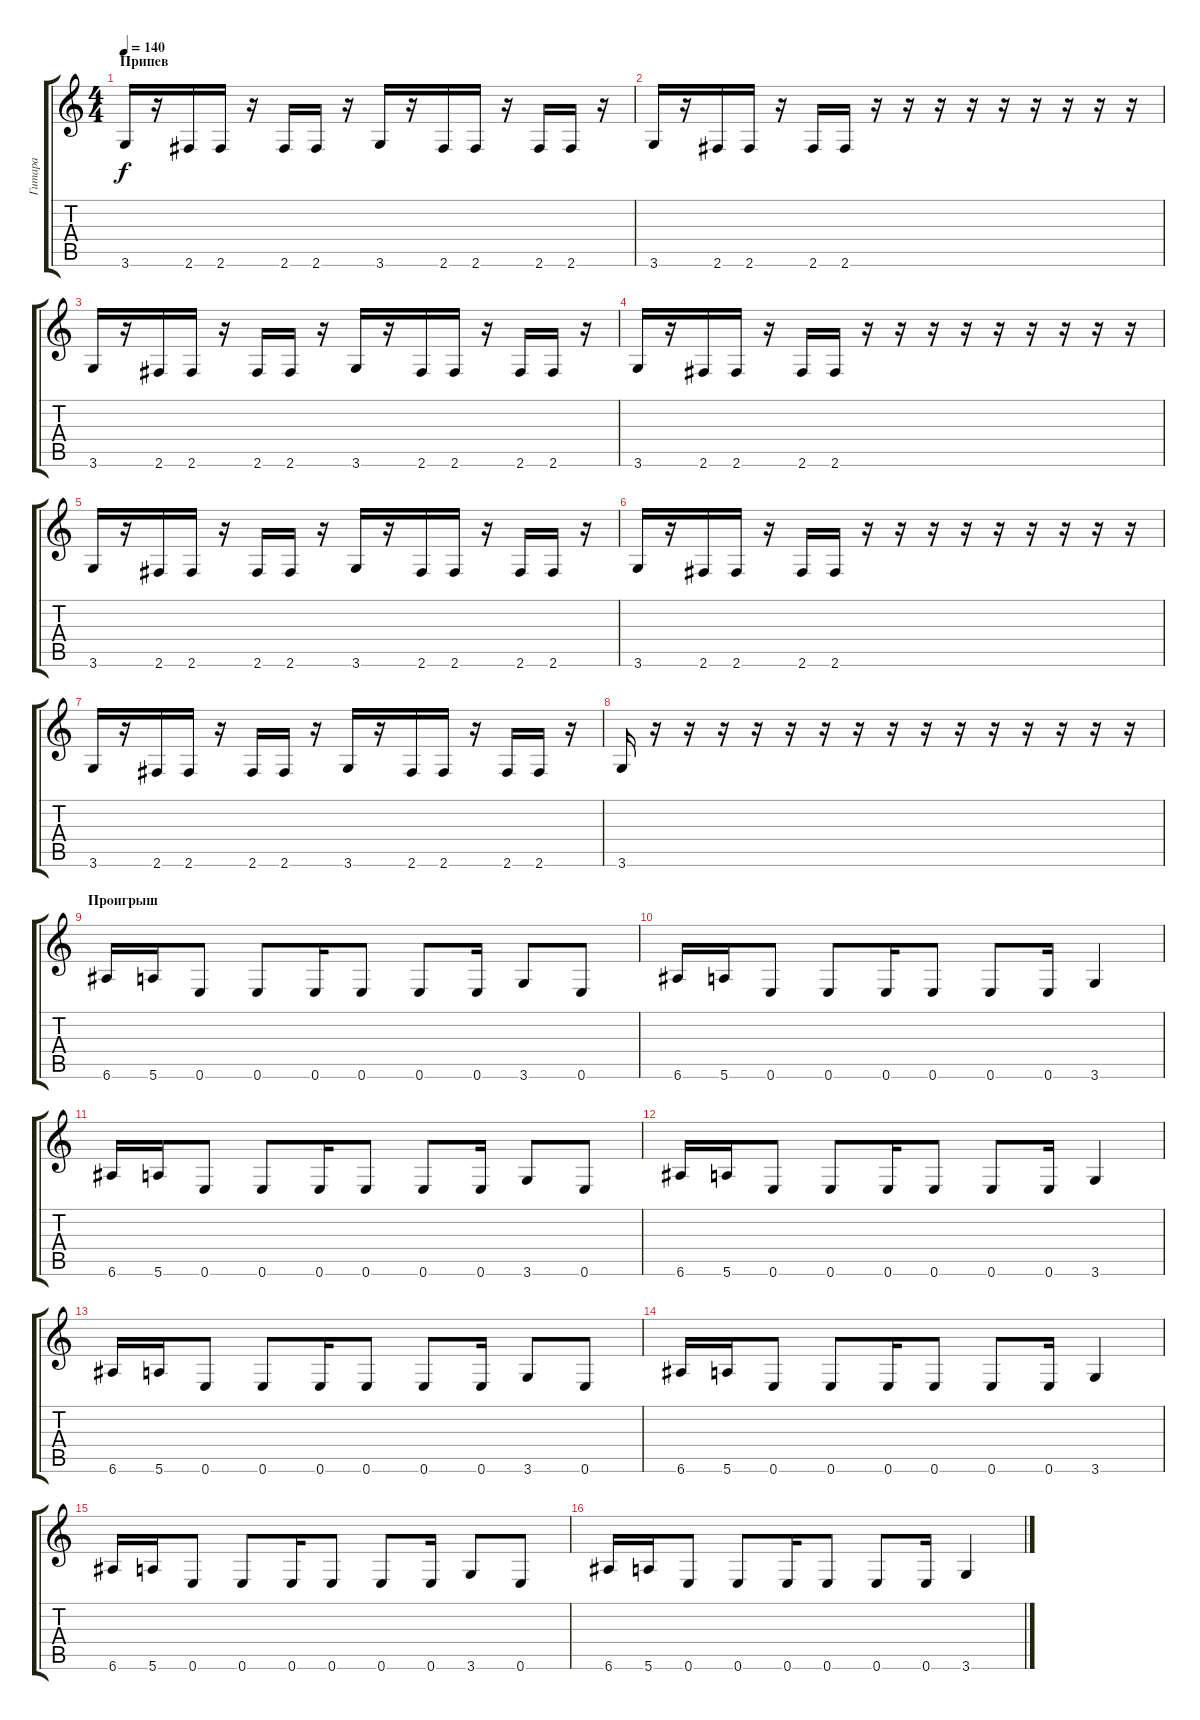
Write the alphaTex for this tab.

\track ("Гитара" "Гитара") {instrument distortionguitar}
\staff {score tabs}
\tuning (E4 B3 G3 D3 A2 E2) {hide}
\ts (4 4)
\section ("" "Припев")
\tempo 140
\clef g2
\ks c
3.6.16{dy f} r.16 2.6.16 2.6.16 r.16 2.6.16 2.6.16 r.16 3.6.16 r.16 2.6.16 2.6.16 r.16 2.6.16 2.6.16 r.16 |
3.6.16 r.16 2.6.16 2.6.16 r.16 2.6.16 2.6.16 r.16 r.16 r.16 r.16 r.16 r.16 r.16 r.16 r.16 |
3.6.16 r.16 2.6.16 2.6.16 r.16 2.6.16 2.6.16 r.16 3.6.16 r.16 2.6.16 2.6.16 r.16 2.6.16 2.6.16 r.16 |
3.6.16 r.16 2.6.16 2.6.16 r.16 2.6.16 2.6.16 r.16 r.16 r.16 r.16 r.16 r.16 r.16 r.16 r.16 |
3.6.16 r.16 2.6.16 2.6.16 r.16 2.6.16 2.6.16 r.16 3.6.16 r.16 2.6.16 2.6.16 r.16 2.6.16 2.6.16 r.16 |
3.6.16 r.16 2.6.16 2.6.16 r.16 2.6.16 2.6.16 r.16 r.16 r.16 r.16 r.16 r.16 r.16 r.16 r.16 |
3.6.16 r.16 2.6.16 2.6.16 r.16 2.6.16 2.6.16 r.16 3.6.16 r.16 2.6.16 2.6.16 r.16 2.6.16 2.6.16 r.16 |
3.6.16 r.16 r.16 r.16 r.16 r.16 r.16 r.16 r.16 r.16 r.16 r.16 r.16 r.16 r.16 r.16 |
\section ("" "Проигрыш")
6.6.16 5.6.16 0.6.8 0.6.8 0.6.16 0.6.8 0.6.8 0.6.16 3.6.8 0.6.8 |
6.6.16 5.6.16 0.6.8 0.6.8 0.6.16 0.6.8 0.6.8 0.6.16 3.6.4 |
6.6.16 5.6.16 0.6.8 0.6.8 0.6.16 0.6.8 0.6.8 0.6.16 3.6.8 0.6.8 |
6.6.16 5.6.16 0.6.8 0.6.8 0.6.16 0.6.8 0.6.8 0.6.16 3.6.4 |
6.6.16 5.6.16 0.6.8 0.6.8 0.6.16 0.6.8 0.6.8 0.6.16 3.6.8 0.6.8 |
6.6.16 5.6.16 0.6.8 0.6.8 0.6.16 0.6.8 0.6.8 0.6.16 3.6.4 |
6.6.16 5.6.16 0.6.8 0.6.8 0.6.16 0.6.8 0.6.8 0.6.16 3.6.8 0.6.8 |
6.6.16 5.6.16 0.6.8 0.6.8 0.6.16 0.6.8 0.6.8 0.6.16 3.6.4
